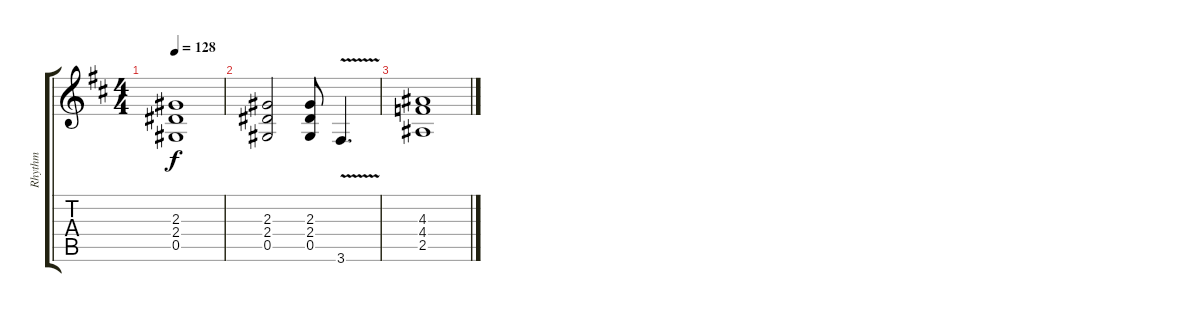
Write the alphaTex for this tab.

\track ("Rhythm" "Rhythm") {instrument overdrivenguitar}
\staff {score tabs}
\tuning (Eb4 Bb3 Gb3 Db3 Ab2 Eb2) {hide}
\ts (4 4)
\tempo 128
\clef g2
\ks d
(2.3 2.4 0.5).1{dy f} |
(2.3 2.4 0.5).2 (2.3 2.4 0.5).8 3.6{v}.4{d} |
(4.3 4.4 2.5).1
